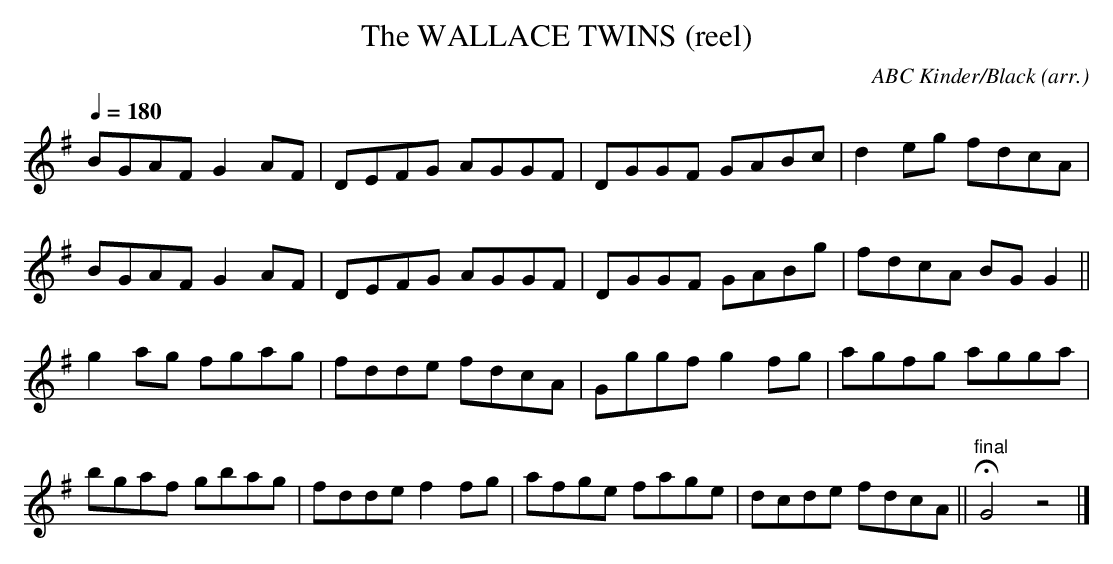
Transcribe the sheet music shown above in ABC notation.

X:1
T:WALLACE TWINS (reel), The\
C:ABC Kinder/Black (arr.)\
M:4/4\
L:1/8\
Q:1/4=180\
K:G\
BGAF G2AF|DEFG AGGF|DGGF GABc|d2 eg fdcA|\
BGAF G2AF|DEFG AGGF|DGGF GABg|fdcA BG G2||\
g2ag fgag|fdde fdcA|Gggf g2fg|agfg agga|\
bgaf gbag|fdde f2fg|afge fage|dcde fdcA||"final"HG4z4|]\
\
\
